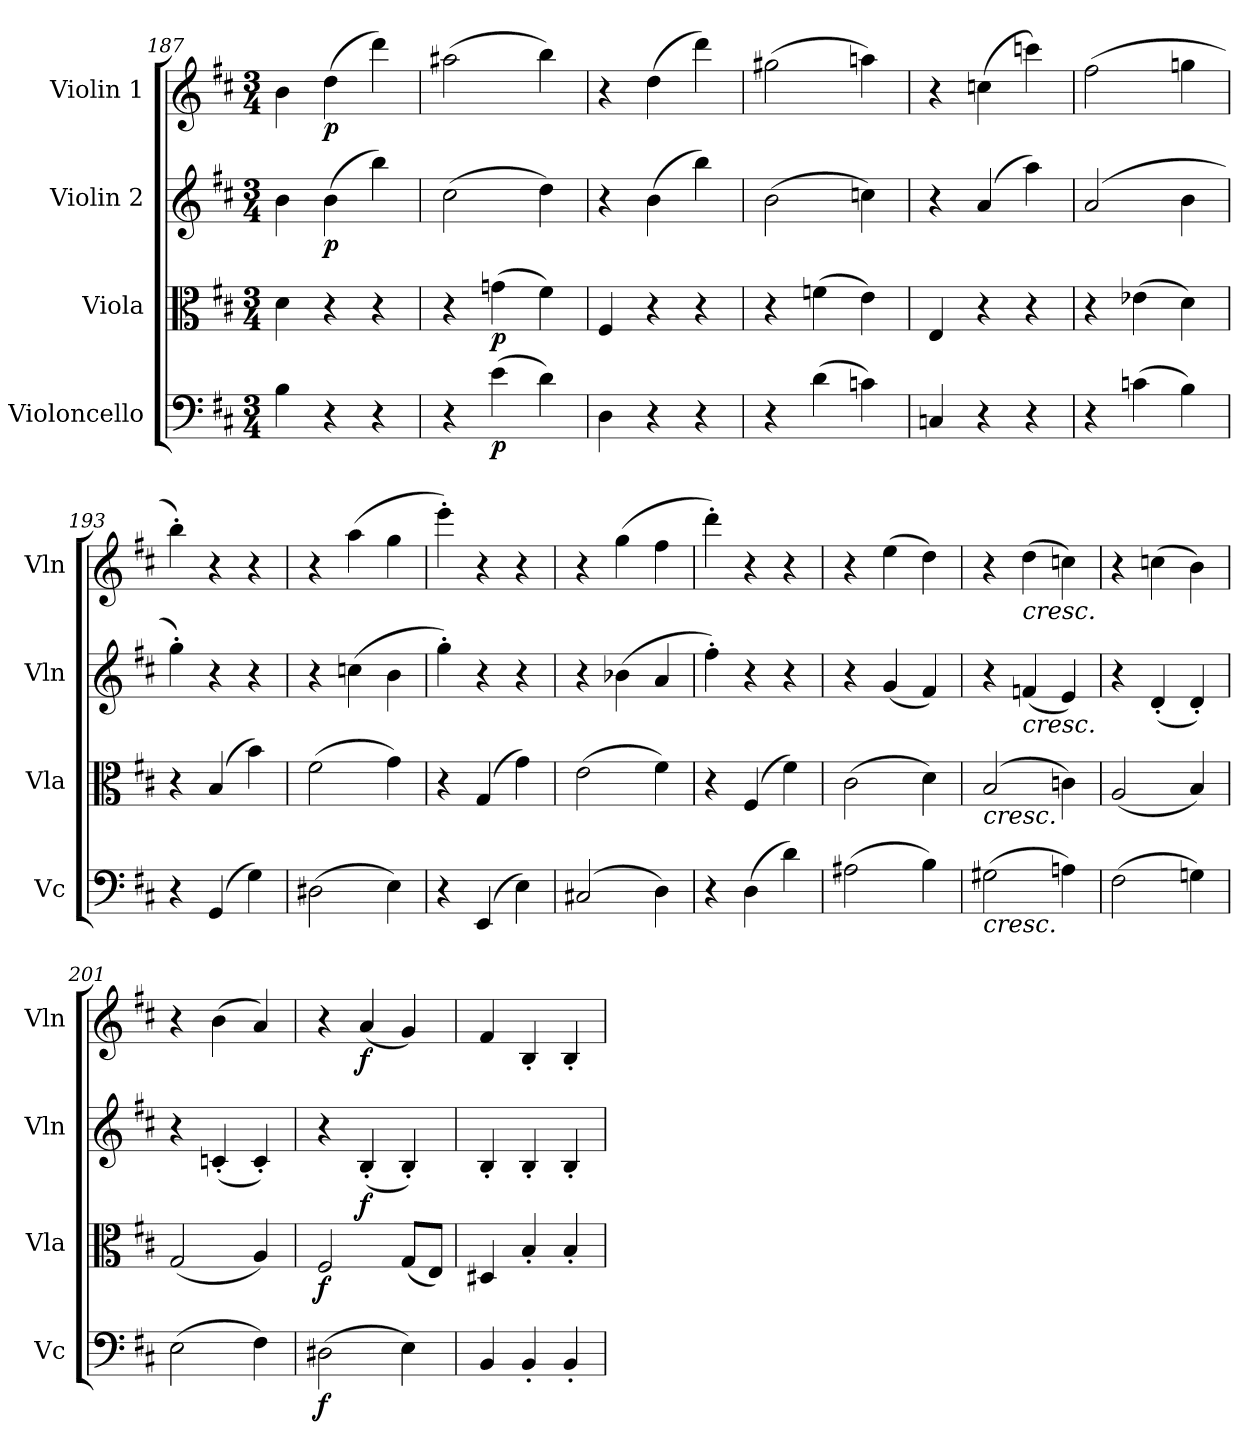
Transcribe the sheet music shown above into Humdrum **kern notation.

**kern	**dynam	**kern	**dynam	**kern	**dynam	**kern	**dynam
*part4	*part4	*part3	*part3	*part2	*part2	*part1	*part1
*staff4	*staff4	*staff3	*staff3	*staff2	*staff2	*staff1	*staff1
*I"Violoncello	*	*I"Viola	*	*I"Violin 2	*	*I"Violin 1	*
*I'Vc	*	*I'Vla	*	*I'Vln	*	*I'Vln	*
*clefF4	*	*clefC3	*	*clefG2	*	*clefG2	*
*k[f#c#]	*	*k[f#c#]	*	*k[f#c#]	*	*k[f#c#]	*
*M3/4	*	*M3/4	*	*M3/4	*	*M3/4	*
=187	=187	=187	=187	=187	=187	=187	=187
4B\	.	4d\	.	4b\	.	4b\	.
!	!	!	!	!	!LO:DY:b	!	!LO:DY:b
4r	.	4r	.	(>4b\	p	(>4dd\	p
4r	.	4r	.	4bb\)	.	4ddd\)	.
=188	=188	=188	=188	=188	=188	=188	=188
4r	.	4r	.	(>2cc#\	.	(>2aa#X\	.
!	!LO:DY:b	!	!LO:DY:b	!	!	!	!
(>4e\	p	(>4gn\	p	.	.	.	.
4d\)	.	4f#\)	.	4dd\)	.	4bb\)	.
=189	=189	=189	=189	=189	=189	=189	=189
4D\	.	4F#/	.	4r	.	4r	.
4r	.	4r	.	(>4b\	.	(>4dd\	.
4r	.	4r	.	4bb\)	.	4ddd\)	.
!!LO:LB:g=z
=190	=190	=190	=190	=190	=190	=190	=190
4r	.	4r	.	(>2b\	.	(>2gg#X\	.
(>4d\	.	(>4fn\	.	.	.	.	.
4cn\)	.	4e\)	.	4ccn\)	.	4aan\)	.
=191	=191	=191	=191	=191	=191	=191	=191
4Cn/	.	4E/	.	4r	.	4r	.
4r	.	4r	.	(>4a/	.	(>4ccn\	.
4r	.	4r	.	4aa\)	.	4cccn\)	.
=192	=192	=192	=192	=192	=192	=192	=192
4r	.	4r	.	(>2a/	.	(>2ff#\	.
(>4cn\	.	(>4e-X\	.	.	.	.	.
4B\)	.	4d\)	.	4b\	.	4ggn\	.
=193	=193	=193	=193	=193	=193	=193	=193
4r	.	4r	.	4gg'\)	.	4bb'\)	.
(>4GG/	.	(>4B/	.	4r	.	4r	.
4G\)	.	4b\)	.	4r	.	4r	.
=194	=194	=194	=194	=194	=194	=194	=194
(>2D#X\	.	(>2f#\	.	4r	.	4r	.
.	.	.	.	(>4ccn\	.	(>4aa\	.
4E\)	.	4g\)	.	4b\	.	4gg\	.
=195	=195	=195	=195	=195	=195	=195	=195
4r	.	4r	.	4gg'\)	.	4eee'\)	.
(>4EE/	.	(>4G/	.	4r	.	4r	.
4E\)	.	4g\)	.	4r	.	4r	.
=196	=196	=196	=196	=196	=196	=196	=196
(>2C#X/	.	(>2e\	.	4r	.	4r	.
.	.	.	.	(>4b-X\	.	(>4gg\	.
4D\)	.	4f#\)	.	4a/	.	4ff#\	.
=197	=197	=197	=197	=197	=197	=197	=197
4r	.	4r	.	4ff#'\)	.	4ddd'\)	.
(>4D\	.	(>4F#/	.	4r	.	4r	.
4d\)	.	4f#\)	.	4r	.	4r	.
!!LO:LB:g=z
=198	=198	=198	=198	=198	=198	=198	=198
(>2A#X\	.	(>2c#\	.	4r	.	4r	.
.	.	.	.	(<4g/	.	(>4ee\	.
4B\)	.	4d\)	.	4f#/)	.	4dd\)	.
=199	=199	=199	=199	=199	=199	=199	=199
!	!	!LO:TX:b:i:t=cresc.	!	!	!	!	!
!LO:TX:b:i:t=cresc.	!	!	!	!	!	!	!
(>2G#X\	.	(>2B/	.	4r	.	4r	.
!	!	!	!	!	!	!LO:TX:b:i:t=cresc.	!
!	!	!	!	!LO:TX:b:i:t=cresc.	!	!	!
.	.	.	.	(<4fn/	.	(>4dd\	.
4An\)	.	4cn\)	.	4e/)	.	4ccn\)	.
=200	=200	=200	=200	=200	=200	=200	=200
(>2F#\	.	(<2A/	.	4r	.	4r	.
.	.	.	.	(<4d'/	.	(>4ccn\	.
4Gn\)	.	4B/)	.	4d'/)	.	4b\)	.
=201	=201	=201	=201	=201	=201	=201	=201
(>2E\	.	(<2G/	.	4r	.	4r	.
.	.	.	.	(<4cn'/	.	(>4b\	.
4F#\)	.	4A/)	.	4c'/)	.	4a/)	.
=202	=202	=202	=202	=202	=202	=202	=202
!	!LO:DY:b	!	!LO:DY:b	!	!	!	!
(>2D#X\	f	2F#/	f	4r	.	4r	.
!	!	!	!	!	!LO:DY:b	!	!LO:DY:b
.	.	.	.	(<4B'/	f	(<4a/	f
4E\)	.	(<8G/L	.	4B'/)	.	4g/)	.
.	.	8E/J)	.	.	.	.	.
=203	=203	=203	=203	=203	=203	=203	=203
4BB/	.	4D#X/	.	4B'/	.	4f#/	.
4BB'/	.	4B'/	.	4B'/	.	4B'/	.
4BB'/	.	4B'/	.	4B'/	.	4B'/	.
=	=	=	=	=	=	=	=
*-	*-	*-	*-	*-	*-	*-	*-
